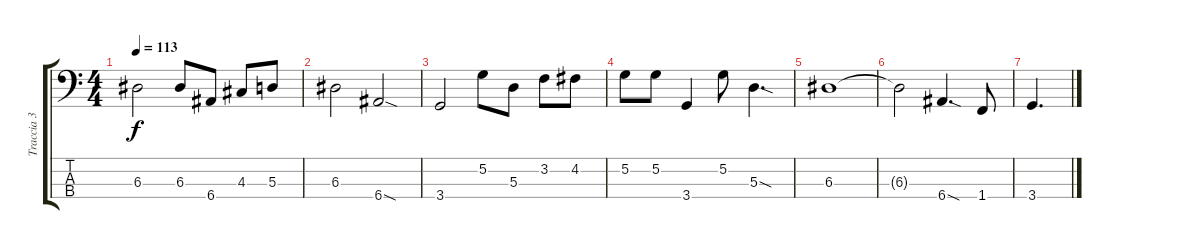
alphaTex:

\track ("Traccia 3" "Traccia 3") {instrument electricbassfinger}
\staff {score tabs}
\tuning (G2 D2 A1 E1) {hide}
\ts (4 4)
\tempo 113
\clef f4
\ks c
6.3.2{dy f} 6.3.8 6.4.8 4.3.8 5.3.8 |
6.3.2 6.4{sod}.2 |
3.4.2 5.2.8 5.3.8 3.2.8 4.2.8 |
5.2.8 5.2.8 3.4.4 5.2.8 5.3{sod}.4{d} |
6.3.1 |
6.3{t}.2 6.4{sod}.4{d} 1.4.8 |
3.4.4{d}
